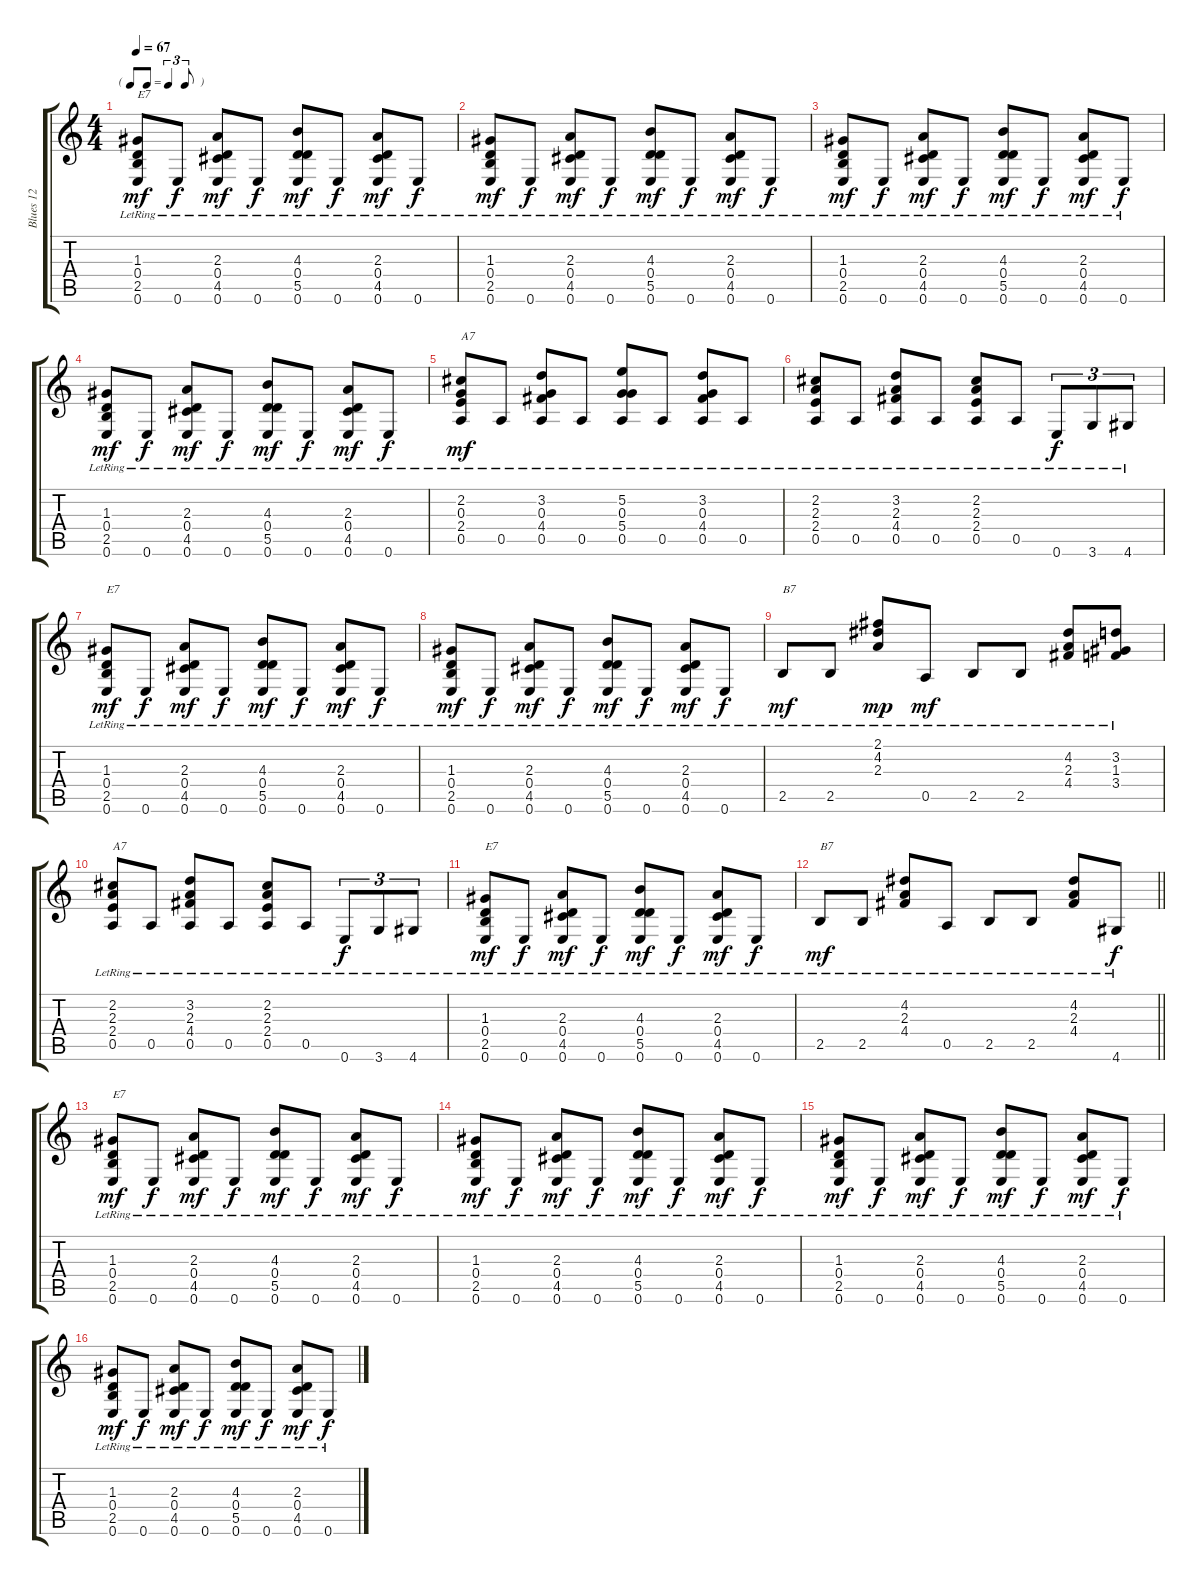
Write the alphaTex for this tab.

\track ("Blues 12 " "Blues 12 ") {instrument acousticguitarnylon}
\staff {score tabs}
\tuning (E4 B3 G3 D3 A2 E2) {hide}
\ts (4 4)
\tf triplet8th
\tempo 67
\clef g2
\ks c
(1.3{lr} 0.4{lr} 2.5{lr} 0.6{lr}).8{txt "E7" dy mf instrument acousticguitarnylon} 0.6{lr}.8{dy f} (2.3{lr} 0.4{lr} 4.5{lr} 0.6{lr}).8{dy mf} 0.6{lr}.8{dy f} (4.3{lr} 0.4{lr} 5.5{lr} 0.6{lr}).8{dy mf} 0.6{lr}.8{dy f} (2.3{lr} 0.4{lr} 4.5{lr} 0.6{lr}).8{dy mf} 0.6{lr}.8{dy f} |
(1.3{lr} 0.4{lr} 2.5{lr} 0.6{lr}).8{dy mf} 0.6{lr}.8{dy f} (2.3{lr} 0.4{lr} 4.5{lr} 0.6{lr}).8{dy mf} 0.6{lr}.8{dy f} (4.3{lr} 0.4{lr} 5.5{lr} 0.6{lr}).8{dy mf} 0.6{lr}.8{dy f} (2.3{lr} 0.4{lr} 4.5{lr} 0.6{lr}).8{dy mf} 0.6{lr}.8{dy f} |
(1.3{lr} 0.4{lr} 2.5{lr} 0.6{lr}).8{dy mf} 0.6{lr}.8{dy f} (2.3{lr} 0.4{lr} 4.5{lr} 0.6{lr}).8{dy mf} 0.6{lr}.8{dy f} (4.3{lr} 0.4{lr} 5.5{lr} 0.6{lr}).8{dy mf} 0.6{lr}.8{dy f} (2.3{lr} 0.4{lr} 4.5{lr} 0.6{lr}).8{dy mf} 0.6{lr}.8{dy f} |
(1.3{lr} 0.4{lr} 2.5{lr} 0.6{lr}).8{dy mf} 0.6{lr}.8{dy f} (2.3{lr} 0.4{lr} 4.5{lr} 0.6{lr}).8{dy mf} 0.6{lr}.8{dy f} (4.3{lr} 0.4{lr} 5.5{lr} 0.6{lr}).8{dy mf} 0.6{lr}.8{dy f} (2.3{lr} 0.4{lr} 4.5{lr} 0.6{lr}).8{dy mf} 0.6{lr}.8{dy f} |
(2.2{lr} 0.3{lr} 2.4{lr} 0.5{lr}).8{txt "A7" dy mf} 0.5{lr}.8 (3.2{lr} 0.3{lr} 4.4{lr} 0.5{lr}).8 0.5{lr}.8 (5.2{lr} 0.3{lr} 5.4{lr} 0.5{lr}).8 0.5{lr}.8 (3.2{lr} 0.3{lr} 4.4{lr} 0.5{lr}).8 0.5{lr}.8 |
(2.2{lr} 2.3{lr} 2.4{lr} 0.5{lr}).8 0.5{lr}.8 (3.2{lr} 2.3{lr} 4.4{lr} 0.5{lr}).8 0.5{lr}.8 (2.2{lr} 2.3{lr} 2.4{lr} 0.5{lr}).8 0.5{lr}.8 0.6{lr}.8{tu (3 2) dy f} 3.6{lr}.8{tu (3 2)} 4.6{lr}.8{tu (3 2)} |
(1.3{lr} 0.4{lr} 2.5{lr} 0.6{lr}).8{txt "E7" dy mf} 0.6{lr}.8{dy f} (2.3{lr} 0.4{lr} 4.5{lr} 0.6{lr}).8{dy mf} 0.6{lr}.8{dy f} (4.3{lr} 0.4{lr} 5.5{lr} 0.6{lr}).8{dy mf} 0.6{lr}.8{dy f} (2.3{lr} 0.4{lr} 4.5{lr} 0.6{lr}).8{dy mf} 0.6{lr}.8{dy f} |
(1.3{lr} 0.4{lr} 2.5{lr} 0.6{lr}).8{dy mf} 0.6{lr}.8{dy f} (2.3{lr} 0.4{lr} 4.5{lr} 0.6{lr}).8{dy mf} 0.6{lr}.8{dy f} (4.3{lr} 0.4{lr} 5.5{lr} 0.6{lr}).8{dy mf} 0.6{lr}.8{dy f} (2.3{lr} 0.4{lr} 4.5{lr} 0.6{lr}).8{dy mf} 0.6{lr}.8{dy f} |
2.5{lr}.8{txt "B7" dy mf} 2.5{lr}.8 (2.1{lr} 4.2{lr} 2.3{lr}).8{dy mp} 0.5{lr}.8{dy mf} 2.5{lr}.8 2.5{lr}.8 (4.2{lr} 2.3{lr} 4.4{lr}).8 (3.2{lr} 1.3{lr} 3.4{lr}).8 |
(2.2{lr} 2.3{lr} 2.4{lr} 0.5{lr}).8{txt "A7"} 0.5{lr}.8 (3.2{lr} 2.3{lr} 4.4{lr} 0.5{lr}).8 0.5{lr}.8 (2.2{lr} 2.3{lr} 2.4{lr} 0.5{lr}).8 0.5{lr}.8 0.6{lr}.8{tu (3 2) dy f} 3.6{lr}.8{tu (3 2)} 4.6{lr}.8{tu (3 2)} |
(1.3{lr} 0.4{lr} 2.5{lr} 0.6{lr}).8{txt "E7" dy mf} 0.6{lr}.8{dy f} (2.3{lr} 0.4{lr} 4.5{lr} 0.6{lr}).8{dy mf} 0.6{lr}.8{dy f} (4.3{lr} 0.4{lr} 5.5{lr} 0.6{lr}).8{dy mf} 0.6{lr}.8{dy f} (2.3{lr} 0.4{lr} 4.5{lr} 0.6{lr}).8{dy mf} 0.6{lr}.8{dy f} |
\barLineRight lightlight
2.5{lr}.8{txt "B7" dy mf} 2.5{lr}.8 (4.2{lr} 2.3{lr} 4.4{lr}).8 0.5{lr}.8 2.5{lr}.8 2.5{lr}.8 (4.2{lr} 2.3{lr} 4.4{lr}).8 4.6{lr}.8{dy f} |
(1.3{lr} 0.4{lr} 2.5{lr} 0.6{lr}).8{txt "E7" dy mf} 0.6{lr}.8{dy f} (2.3{lr} 0.4{lr} 4.5{lr} 0.6{lr}).8{dy mf} 0.6{lr}.8{dy f} (4.3{lr} 0.4{lr} 5.5{lr} 0.6{lr}).8{dy mf} 0.6{lr}.8{dy f} (2.3{lr} 0.4{lr} 4.5{lr} 0.6{lr}).8{dy mf} 0.6{lr}.8{dy f} |
(1.3{lr} 0.4{lr} 2.5{lr} 0.6{lr}).8{dy mf} 0.6{lr}.8{dy f} (2.3{lr} 0.4{lr} 4.5{lr} 0.6{lr}).8{dy mf} 0.6{lr}.8{dy f} (4.3{lr} 0.4{lr} 5.5{lr} 0.6{lr}).8{dy mf} 0.6{lr}.8{dy f} (2.3{lr} 0.4{lr} 4.5{lr} 0.6{lr}).8{dy mf} 0.6{lr}.8{dy f} |
(1.3{lr} 0.4{lr} 2.5{lr} 0.6{lr}).8{dy mf} 0.6{lr}.8{dy f} (2.3{lr} 0.4{lr} 4.5{lr} 0.6{lr}).8{dy mf} 0.6{lr}.8{dy f} (4.3{lr} 0.4{lr} 5.5{lr} 0.6{lr}).8{dy mf} 0.6{lr}.8{dy f} (2.3{lr} 0.4{lr} 4.5{lr} 0.6{lr}).8{dy mf} 0.6{lr}.8{dy f} |
(1.3{lr} 0.4{lr} 2.5{lr} 0.6{lr}).8{dy mf} 0.6{lr}.8{dy f} (2.3{lr} 0.4{lr} 4.5{lr} 0.6{lr}).8{dy mf} 0.6{lr}.8{dy f} (4.3{lr} 0.4{lr} 5.5{lr} 0.6{lr}).8{dy mf} 0.6{lr}.8{dy f} (2.3{lr} 0.4{lr} 4.5{lr} 0.6{lr}).8{dy mf} 0.6{lr}.8{dy f}
